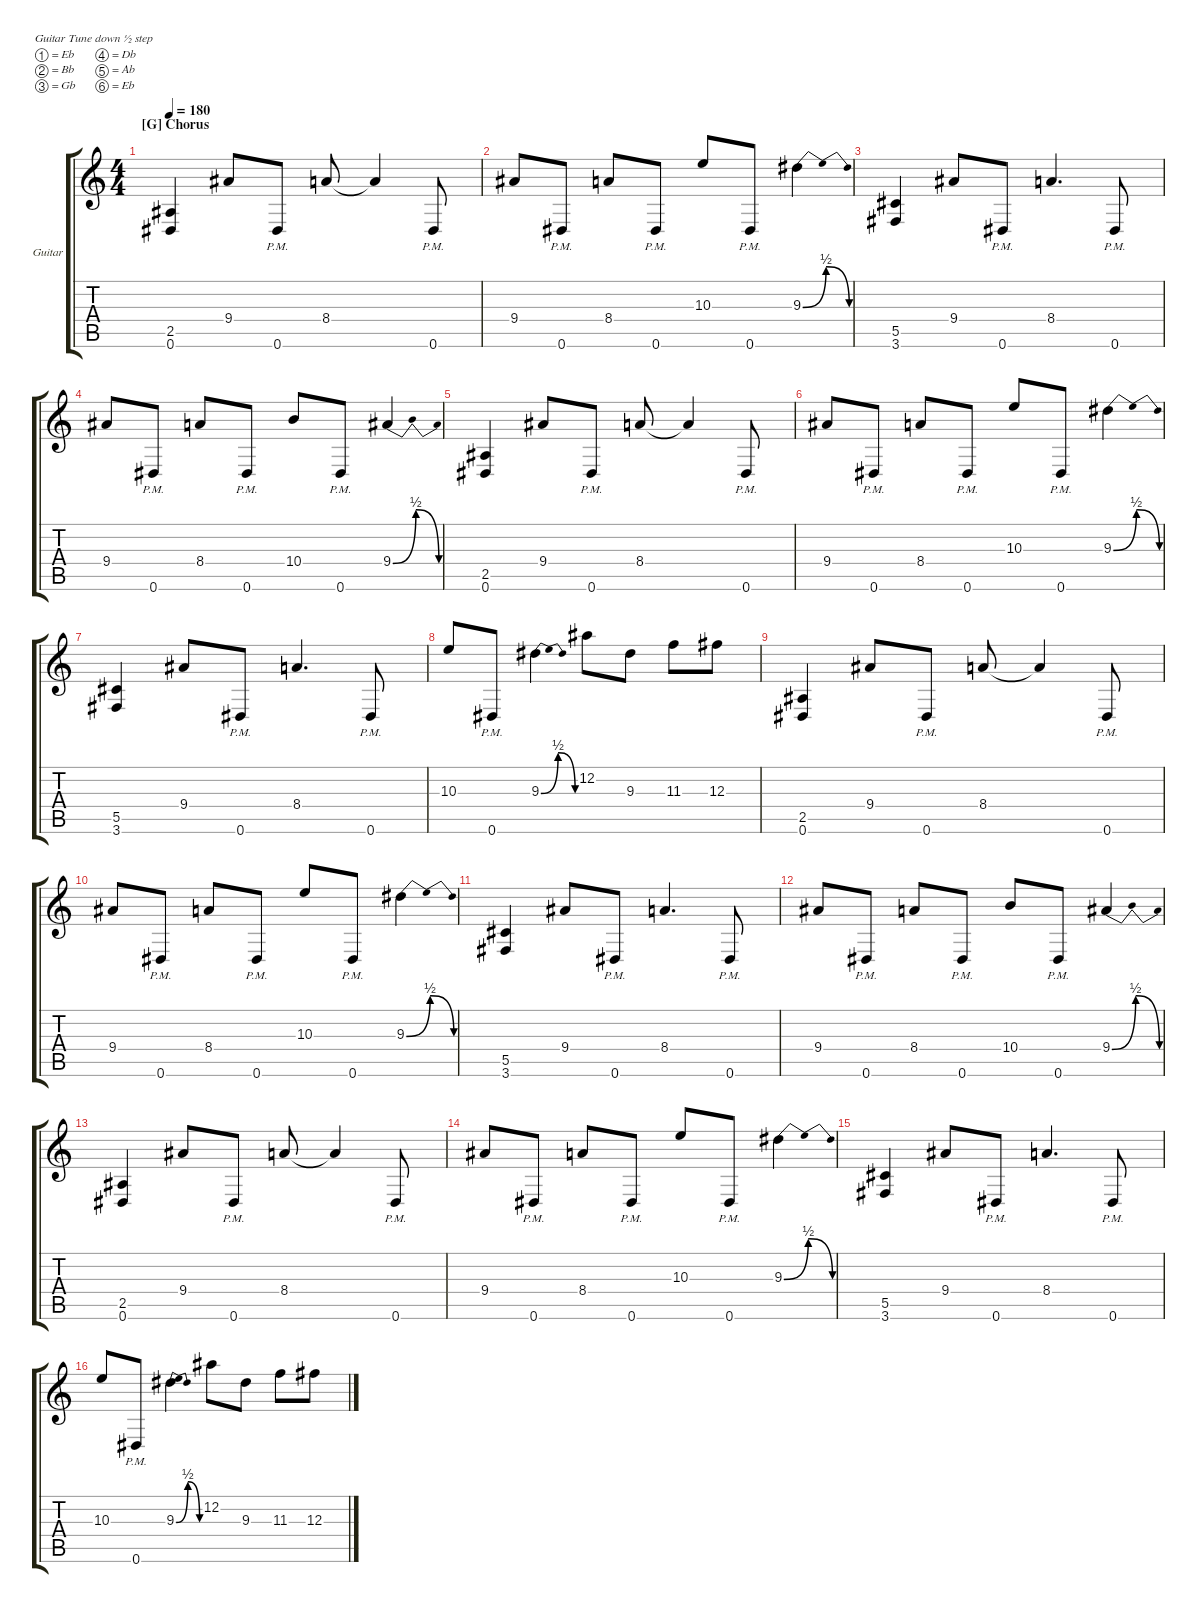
\hideDynamics
\bracketExtendMode groupsimilarinstruments
\firstSystemTrackNameOrientation horizontal
\otherSystemsTrackNameOrientation horizontal
\track ("Davish G. Àlvarez - Guitar" "Guitar") {instrument overdrivenguitar}
\staff {score tabs}
\tuning (Eb4 Bb3 Gb3 Db3 Ab2 Eb2)
\ts (4 4)
\section ("G" "Chorus")
\tempo 180
\clef g2
\ks c
(2.5 0.6).4{dy f} 9.4.8 0.6{pm}.8 8.4.8 8.4{t}.4 0.6{pm}.8 |
9.4.8 0.6{pm}.8 8.4.8 0.6{pm}.8 10.3.8 0.6{pm}.8 9.3{be (bendrelease 0 0 9.6 2 20.4 2 30 0)}.4 |
(5.5 3.6).4 9.4.8 0.6{pm}.8 8.4.4{d} 0.6{pm}.8 |
9.4.8 0.6{pm}.8 8.4.8 0.6{pm}.8 10.4.8 0.6{pm}.8 9.4{be (bendrelease 0 0 10.2 2 20.4 2 30 0)}.4 |
(2.5 0.6).4 9.4.8 0.6{pm}.8 8.4.8 8.4{t}.4 0.6{pm}.8 |
9.4.8 0.6{pm}.8 8.4.8 0.6{pm}.8 10.3.8 0.6{pm}.8 9.3{be (bendrelease 0 0 9.6 2 20.4 2 30 0)}.4 |
(5.5 3.6).4 9.4.8 0.6{pm}.8 8.4.4{d} 0.6{pm}.8 |
10.3.8 0.6{pm}.8 9.3{be (bendrelease 0 0 10.2 2 20.4 2 30 0)}.4 12.2.8 9.3.8 11.3.8 12.3.8 |
(2.5 0.6).4 9.4.8 0.6{pm}.8 8.4.8 8.4{t}.4 0.6{pm}.8 |
9.4.8 0.6{pm}.8 8.4.8 0.6{pm}.8 10.3.8 0.6{pm}.8 9.3{be (bendrelease 0 0 10.799999999999999 2 20.4 2 30 0)}.4 |
(5.5 3.6).4 9.4.8 0.6{pm}.8 8.4.4{d} 0.6{pm}.8 |
9.4.8 0.6{pm}.8 8.4.8 0.6{pm}.8 10.4.8 0.6{pm}.8 9.4{be (bendrelease 0 0 9.6 2 20.4 2 30 0)}.4 |
(2.5 0.6).4 9.4.8 0.6{pm}.8 8.4.8 8.4{t}.4 0.6{pm}.8 |
9.4.8 0.6{pm}.8 8.4.8 0.6{pm}.8 10.3.8 0.6{pm}.8 9.3{be (bendrelease 0 0 9.6 2 20.4 2 30 0)}.4 |
(5.5 3.6).4 9.4.8 0.6{pm}.8 8.4.4{d} 0.6{pm}.8 |
10.3.8 0.6{pm}.8 9.3{be (bendrelease 0 0 10.2 2 20.4 2 30 0)}.4 12.2.8 9.3.8 11.3.8 12.3.8
